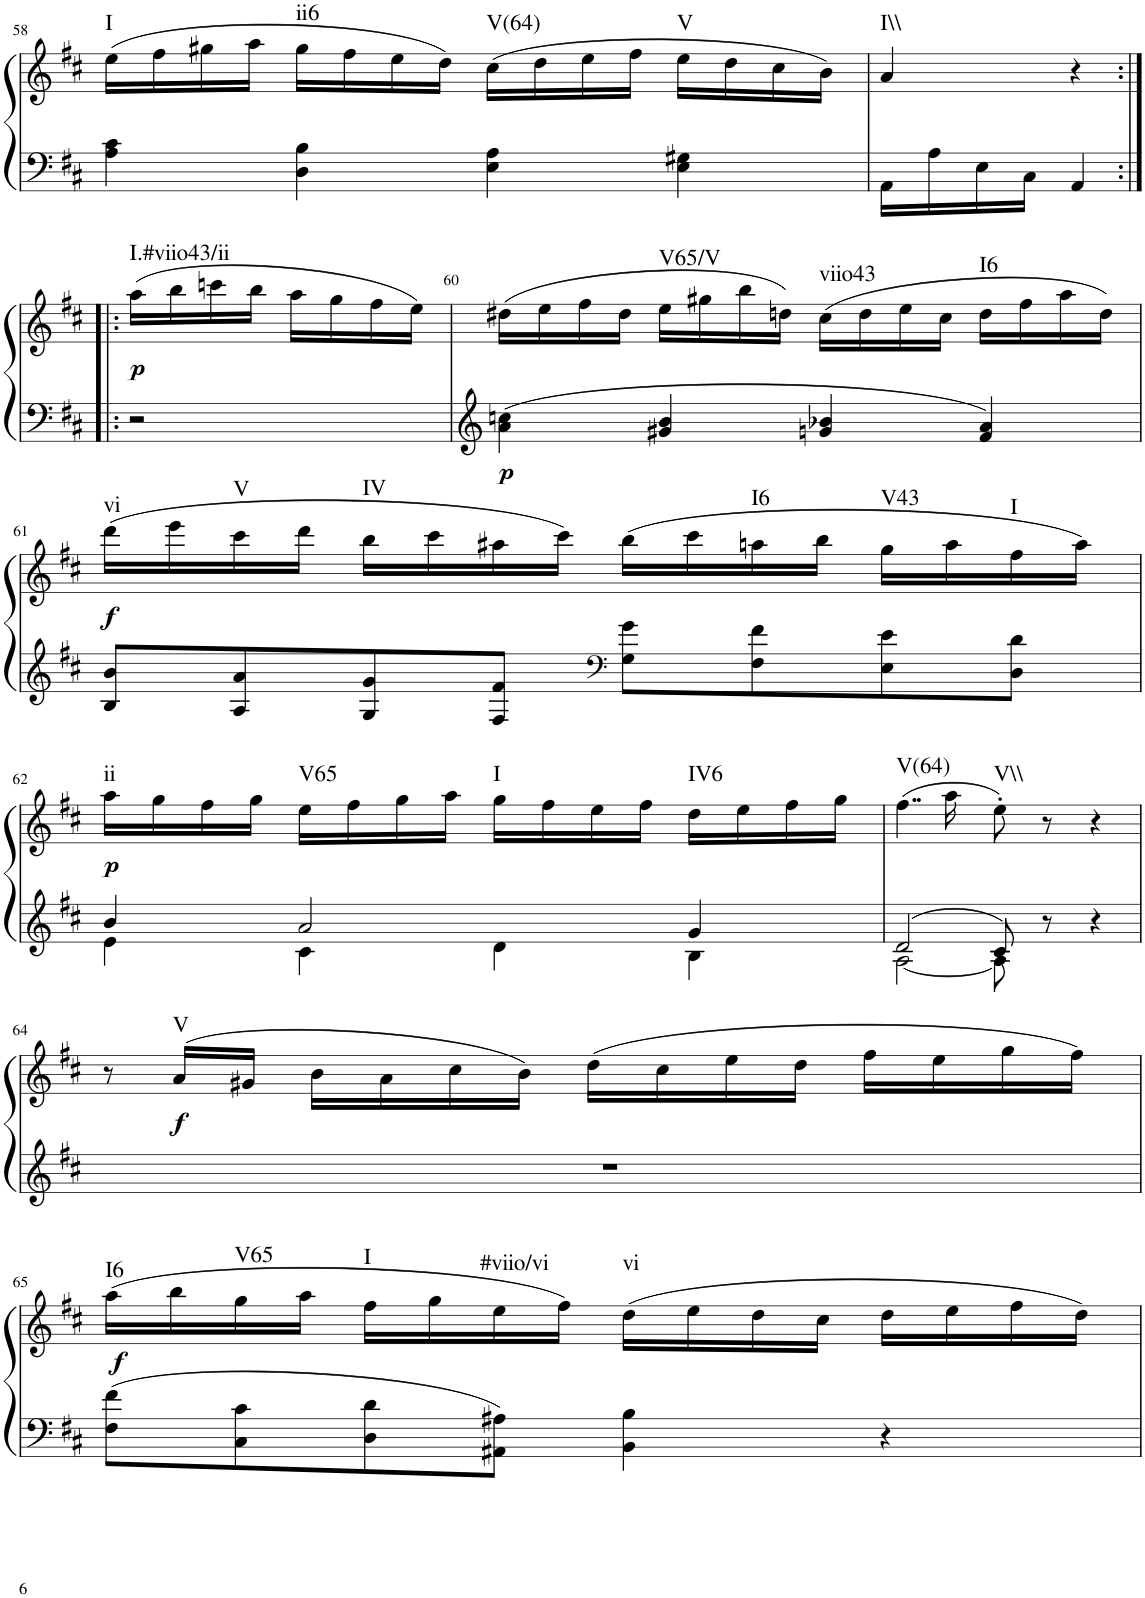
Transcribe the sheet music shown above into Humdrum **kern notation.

**kern	**kern	**dynam	**harte
*part1	*part1	*part1	*part1
*staff2	*staff1	*staff1/2	*
*I"unbenannt2	*	*	*
!!LO:PB:g=z
*clefF4	*clefG2	*	*
*k[f#c#]	*k[f#c#]	*	*
*M2/2	*M2/2	*	*
=58	=58	=58	=58
!	!	!	!LO:H:kt=I
4A\ 4c#\	(16ee\LL	.	N
.	16ff#\	.	.
.	16gg#X\	.	.
.	16aa\JJ	.	.
!	!	!	!LO:H:kt=ii6
4D\ 4B\	16gg#\LL	.	N
.	16ff#\	.	.
.	16ee\	.	.
.	16dd\JJ)	.	.
!	!	!	!LO:H:kt=V(64)
4E\ 4A\	(16cc#\LL	.	N
.	16dd\	.	.
.	16ee\	.	.
.	16ff#\JJ	.	.
!	!	!	!LO:H:kt=V
4E\ 4G#X\	16ee\LL	.	N
.	16dd\	.	.
.	16cc#\	.	.
.	16b\JJ)	.	.
=59	=59	=59	=59
!	!	!	!LO:H:kt=I\\
16AA\LL	4a/	.	N
16A\	.	.	.
16E\	.	.	.
16C#\JJ	.	.	.
4AA/	4r	.	.
!!LO:LB:g=z
=59X7:|!|:	=59X7:|!|:	=59X7:|!|:	=59X7:|!|:
!	!	!LO:DY:b	!LO:H:kt=I.#viio43/ii
2r	(16aa\LL	p	N
.	16bb\	.	.
.	16cccn\	.	.
.	16bb\JJ	.	.
.	16aa\LL	.	.
.	16gg\	.	.
.	16ff#\	.	.
.	16ee\JJ)	.	.
=60	=60	=60	=60
!	!	!LO:DY:b=2	!
4a\ 4ccn\	(16dd#X\LL	p	.
.	16ee\	.	.
.	16ff#\	.	.
.	16dd#\JJ	.	.
!	!	!	!LO:H:kt=V65/V
4g#X/ 4b/	16ee\LL	.	N
.	16gg#X\	.	.
.	16bb\	.	.
.	16ddn\JJ)	.	.
!	!	!	!LO:H:kt=viio43
4gn/ 4b-X/	(16cc#\LL	.	N
.	16dd\	.	.
.	16ee\	.	.
.	16cc#\JJ	.	.
!	!	!	!LO:H:kt=I6
4f#/ 4a/	16dd\LL	.	N
.	16ff#\	.	.
.	16aa\	.	.
.	16dd\JJ)	.	.
!!LO:LB:g=z
=61	=61	=61	=61
!	!	!LO:DY:b	!LO:H:kt=vi
8B/ 8b/L	(16ddd\LL	f	N
.	16eee\	.	.
!	!	!	!LO:H:kt=V
8A/ 8a/	16ccc#\	.	N
.	16ddd\JJ	.	.
!	!	!	!LO:H:kt=IV
8G/ 8g/	16bb\LL	.	N
.	16ccc#\	.	.
8F#/ 8f#/J	16aa#X\	.	.
.	16ccc#\JJ)	.	.
*clefF4	*	*	*
8G\ 8g\L	(16bb\LL	.	.
.	16ccc#\	.	.
!	!	!	!LO:H:kt=I6
8F#\ 8f#\	16aan\	.	N
.	16bb\JJ	.	.
!	!	!	!LO:H:kt=V43
8E\ 8e\	16gg\LL	.	N
.	16aa\	.	.
!	!	!	!LO:H:kt=I
8D\ 8d\J	16ff#\	.	N
.	16aa\JJ)	.	.
!!LO:LB:g=z
=62	=62	=62	=62
*^	*	*	*
!	!	!	!LO:DY:b	!LO:H:kt=ii
4b/	4e\	16aa\LL	p	N
.	.	16gg\	.	.
.	.	16ff#\	.	.
.	.	16gg\JJ	.	.
!	!	!	!	!LO:H:kt=V65
2a/	4c#\	16ee\LL	.	N
.	.	16ff#\	.	.
.	.	16gg\	.	.
.	.	16aa\JJ	.	.
!	!	!	!	!LO:H:kt=I
.	4d\	16gg\LL	.	N
.	.	16ff#\	.	.
.	.	16ee\	.	.
.	.	16ff#\JJ	.	.
!	!	!	!	!LO:H:kt=IV6
4g/	4B\	16dd\LL	.	N
.	.	16ee\	.	.
.	.	16ff#\	.	.
.	.	16gg\JJ	.	.
=63	=63	=63	=63	=63
!	!	!	!	!LO:H:kt=V(64)
2d/	[2A\	(4..ff#\	.	N
.	.	16aa\	.	.
!	!	!	!	!LO:H:kt=V\\
8c#/	8A\]	8ee'\)	.	N
8r	4.ryy	8r	.	.
4r	.	4r	.	.
*v	*v	*	*	*
!!LO:LB:g=z
=64	=64	=64	=64
1r	8r	.	.
!	!	!LO:DY:b	!LO:H:kt=V
.	(16a/LL	f	N
.	16g#X/JJ	.	.
.	16b\LL	.	.
.	16a\	.	.
.	16cc#\	.	.
.	16b\JJ)	.	.
.	(16dd\LL	.	.
.	16cc#\	.	.
.	16ee\	.	.
.	16dd\JJ	.	.
.	16ff#\LL	.	.
.	16ee\	.	.
.	16gg\	.	.
.	16ff#\JJ)	.	.
!!LO:LB:g=z
=65	=65	=65	=65
!	!	!LO:DY:b	!LO:H:kt=I6
8F#\ 8f#\L	(16aa\LL	f	N
.	16bb\	.	.
!	!	!	!LO:H:kt=V65
8C#\ 8c#\	16gg\	.	N
.	16aa\JJ	.	.
!	!	!	!LO:H:kt=I
8D\ 8d\	16ff#\LL	.	N
.	16gg\	.	.
!	!	!	!LO:H:kt=#viio/vi
8AA#X\ 8A#X\J	16ee\	.	N
.	16ff#\JJ)	.	.
!	!	!	!LO:H:kt=vi
4BB\ 4B\	(16dd\LL	.	N
.	16ee\	.	.
.	16dd\	.	.
.	16cc#\JJ	.	.
4r	16dd\LL	.	.
.	16ee\	.	.
.	16ff#\	.	.
.	16dd\JJ)	.	.
=	=	=	=
*-	*-	*-	*-
